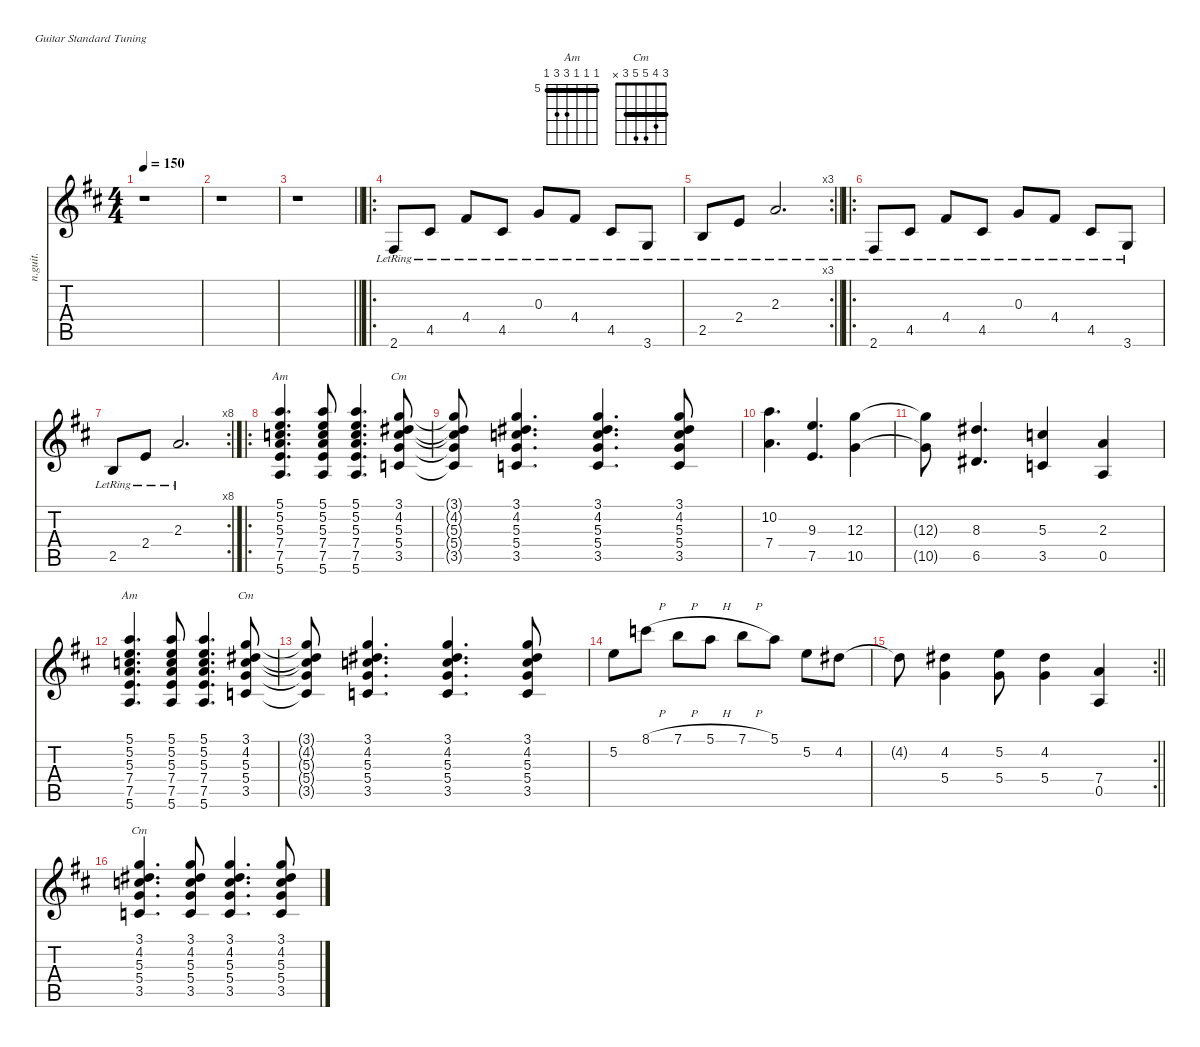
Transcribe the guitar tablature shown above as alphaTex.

\defaultSystemsLayout 4
\hideDynamics
\bracketExtendMode nobrackets
\otherSystemsTrackNameOrientation horizontal
\track ("peter--- guitar 2" "n.guit.") {defaultSystemsLayout 8 instrument acousticguitarnylon}
\staff {score tabs}
\tuning (E4 B3 G3 D3 A2 E2)
\chord ("Am" 5 5 5 7 7 5) {firstfret 5 barre (5 5 5)}
\chord ("Cm" 3 4 5 5 3 x) {barre 3}
\ts (4 4)
\tempo 150
\clef g2
\ks bminor
r.1{dy f beam Down} |
r.1{beam Down} |
\barLineRight lightlight
r.1{beam Down} |
\ro
2.6{lr acc #}.8{beam Up} 4.5{lr acc #}.8{beam Up} 4.4{lr acc #}.8{beam Up} 4.5{lr acc #}.8{beam Up} 0.3{lr acc forcenatural}.8{beam Up} 4.4{lr acc #}.8{beam Up} 4.5{lr acc #}.8{beam Up} 3.6{lr acc forcenatural}.8{beam Up} |
\rc 3
\barLineRight lightlight
2.5{lr acc forcenatural}.8{beam Up} 2.4{lr acc forcenatural}.8{beam Up} 2.3{lr acc forcenatural}.2{d beam Up} |
\ro
2.6{lr acc #}.8{beam Up} 4.5{lr acc #}.8{beam Up} 4.4{lr acc #}.8{beam Up} 4.5{lr acc #}.8{beam Up} 0.3{lr acc forcenatural}.8{beam Up} 4.4{lr acc #}.8{beam Up} 4.5{lr acc #}.8{beam Up} 3.6{lr acc forcenatural}.8{beam Up} |
\rc 8
2.5{lr acc forcenatural}.8{beam Up} 2.4{lr acc forcenatural}.8{beam Up} 2.3{lr acc forcenatural}.2{d beam Up} |
\ro
(5.1{acc forcenatural} 5.2{acc forcenatural} 5.3{acc forcenatural} 7.4{acc forcenatural} 7.5{acc forcenatural} 5.6{acc forcenatural}).4{d ch "Am" beam Up} (5.1{acc forcenatural} 5.2{acc forcenatural} 5.3{acc forcenatural} 7.4{acc forcenatural} 7.5{acc forcenatural} 5.6{acc forcenatural}).8{beam Up} (5.1{acc forcenatural} 5.2{acc forcenatural} 5.3{acc forcenatural} 7.4{acc forcenatural} 7.5{acc forcenatural} 5.6{acc forcenatural}).4{d beam Up} (3.1{acc forcenatural} 4.2{acc #} 5.3{acc forcenatural} 5.4{acc forcenatural} 3.5{acc forcenatural}).8{ch "Cm" beam Up} |
(3.1{t acc forcenatural} 4.2{t acc #} 5.3{t acc forcenatural} 5.4{t acc forcenatural} 3.5{t acc forcenatural}).8{beam Up} (3.1{acc forcenatural} 4.2{acc #} 5.3{acc forcenatural} 5.4{acc forcenatural} 3.5{acc forcenatural}).4{d beam Up} (3.1{acc forcenatural} 4.2{acc #} 5.3{acc forcenatural} 5.4{acc forcenatural} 3.5{acc forcenatural}).4{d beam Up} (3.1{acc forcenatural} 4.2{acc #} 5.3{acc forcenatural} 5.4{acc forcenatural} 3.5{acc forcenatural}).8{beam Up} |
(10.2{acc forcenatural} 7.4{acc forcenatural}).4{d beam Down} (9.3{acc forcenatural} 7.5{acc forcenatural}).4{d beam Up} (12.3{acc forcenatural} 10.5{acc forcenatural}).4{beam Down} |
(12.3{t acc forcenatural} 10.5{t acc forcenatural}).8{beam Down} (8.3{acc #} 6.5{acc #}).4{d beam Up} (5.3{acc forcenatural} 3.5{acc forcenatural}).4{beam Up} (2.3{acc forcenatural} 0.5{acc forcenatural}).4{beam Up} |
(5.1{acc forcenatural} 5.2{acc forcenatural} 5.3{acc forcenatural} 7.4{acc forcenatural} 7.5{acc forcenatural} 5.6{acc forcenatural}).4{d ch "Am" beam Up} (5.1{acc forcenatural} 5.2{acc forcenatural} 5.3{acc forcenatural} 7.4{acc forcenatural} 7.5{acc forcenatural} 5.6{acc forcenatural}).8{beam Up} (5.1{acc forcenatural} 5.2{acc forcenatural} 5.3{acc forcenatural} 7.4{acc forcenatural} 7.5{acc forcenatural} 5.6{acc forcenatural}).4{d beam Up} (3.1{acc forcenatural} 4.2{acc #} 5.3{acc forcenatural} 5.4{acc forcenatural} 3.5{acc forcenatural}).8{ch "Cm" beam Up} |
(3.1{t acc forcenatural} 4.2{t acc #} 5.3{t acc forcenatural} 5.4{t acc forcenatural} 3.5{t acc forcenatural}).8{beam Up} (3.1{acc forcenatural} 4.2{acc #} 5.3{acc forcenatural} 5.4{acc forcenatural} 3.5{acc forcenatural}).4{d beam Up} (3.1{acc forcenatural} 4.2{acc #} 5.3{acc forcenatural} 5.4{acc forcenatural} 3.5{acc forcenatural}).4{d beam Up} (3.1{acc forcenatural} 4.2{acc #} 5.3{acc forcenatural} 5.4{acc forcenatural} 3.5{acc forcenatural}).8{beam Up} |
5.2{acc forcenatural}.8{beam Down} 8.1{h acc forcenatural}.8{beam Down} 7.1{h acc forcenatural}.8{beam Down} 5.1{h acc forcenatural}.8{beam Down} 7.1{h acc forcenatural}.8{beam Down} 5.1{acc forcenatural}.8{beam Down} 5.2{acc forcenatural}.8{beam Down} 4.2{acc #}.8{beam Down} |
\rc 2
\barLineRight lightlight
4.2{t acc #}.8{beam Down} (4.2{acc #} 5.4{acc forcenatural}).4{beam Down} (5.2{acc forcenatural} 5.4{acc forcenatural}).8{beam Down} (4.2{acc #} 5.4{acc forcenatural}).4{beam Down} (7.4{acc forcenatural} 0.5{acc forcenatural}).4{beam Up} |
(3.1{acc forcenatural} 4.2{acc #} 5.3{acc forcenatural} 5.4{acc forcenatural} 3.5{acc forcenatural}).4{d ch "Cm" beam Up} (3.1{acc forcenatural} 4.2{acc #} 5.3{acc forcenatural} 5.4{acc forcenatural} 3.5{acc forcenatural}).8{beam Up} (3.1{acc forcenatural} 4.2{acc #} 5.3{acc forcenatural} 5.4{acc forcenatural} 3.5{acc forcenatural}).4{d beam Up} (3.1{acc forcenatural} 4.2{acc #} 5.3{acc forcenatural} 5.4{acc forcenatural} 3.5{acc forcenatural}).8{beam Up}
